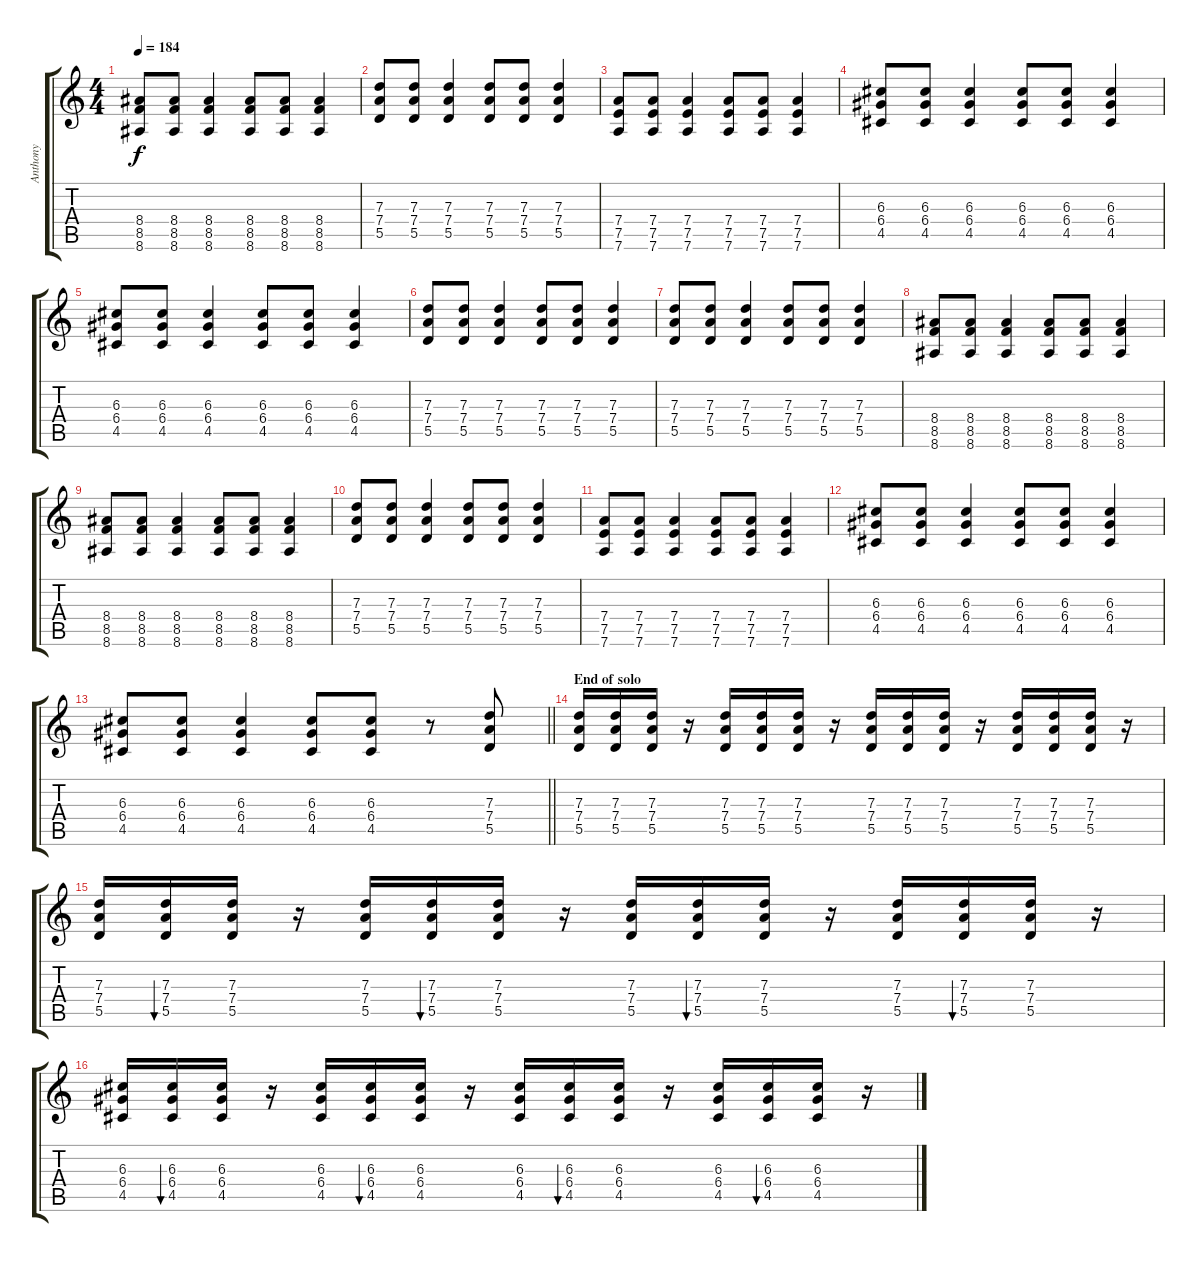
\track ("Anthony" "Anthony") {instrument distortionguitar}
\staff {score tabs}
\tuning (E4 B3 G3 D3 A2 D2) {hide}
\ts (4 4)
\tempo 184
\clef g2
\ks c
(8.4 8.5 8.6).8{dy f} (8.4 8.5 8.6).8 (8.4 8.5 8.6).4 (8.4 8.5 8.6).8 (8.4 8.5 8.6).8 (8.4 8.5 8.6).4 |
(7.3 7.4 5.5).8 (7.3 7.4 5.5).8 (7.3 7.4 5.5).4 (7.3 7.4 5.5).8 (7.3 7.4 5.5).8 (7.3 7.4 5.5).4 |
(7.4 7.5 7.6).8 (7.4 7.5 7.6).8 (7.4 7.5 7.6).4 (7.4 7.5 7.6).8 (7.4 7.5 7.6).8 (7.4 7.5 7.6).4 |
(6.3 6.4 4.5).8 (6.3 6.4 4.5).8 (6.3 6.4 4.5).4 (6.3 6.4 4.5).8 (6.3 6.4 4.5).8 (6.3 6.4 4.5).4 |
(6.3 6.4 4.5).8 (6.3 6.4 4.5).8 (6.3 6.4 4.5).4 (6.3 6.4 4.5).8 (6.3 6.4 4.5).8 (6.3 6.4 4.5).4 |
(7.3 7.4 5.5).8 (7.3 7.4 5.5).8 (7.3 7.4 5.5).4 (7.3 7.4 5.5).8 (7.3 7.4 5.5).8 (7.3 7.4 5.5).4 |
(7.3 7.4 5.5).8 (7.3 7.4 5.5).8 (7.3 7.4 5.5).4 (7.3 7.4 5.5).8 (7.3 7.4 5.5).8 (7.3 7.4 5.5).4 |
(8.4 8.5 8.6).8 (8.4 8.5 8.6).8 (8.4 8.5 8.6).4 (8.4 8.5 8.6).8 (8.4 8.5 8.6).8 (8.4 8.5 8.6).4 |
(8.4 8.5 8.6).8 (8.4 8.5 8.6).8 (8.4 8.5 8.6).4 (8.4 8.5 8.6).8 (8.4 8.5 8.6).8 (8.4 8.5 8.6).4 |
(7.3 7.4 5.5).8 (7.3 7.4 5.5).8 (7.3 7.4 5.5).4 (7.3 7.4 5.5).8 (7.3 7.4 5.5).8 (7.3 7.4 5.5).4 |
(7.4 7.5 7.6).8 (7.4 7.5 7.6).8 (7.4 7.5 7.6).4 (7.4 7.5 7.6).8 (7.4 7.5 7.6).8 (7.4 7.5 7.6).4 |
(6.3 6.4 4.5).8 (6.3 6.4 4.5).8 (6.3 6.4 4.5).4 (6.3 6.4 4.5).8 (6.3 6.4 4.5).8 (6.3 6.4 4.5).4 |
\barLineRight lightlight
(6.3 6.4 4.5).8 (6.3 6.4 4.5).8 (6.3 6.4 4.5).4 (6.3 6.4 4.5).8 (6.3 6.4 4.5).8 r.8 (7.3 7.4 5.5).8 |
\section ("" "End of solo")
(7.3 7.4 5.5).16{volume 12} (7.3 7.4 5.5).16 (7.3 7.4 5.5).16 r.16 (7.3 7.4 5.5).16 (7.3 7.4 5.5).16 (7.3 7.4 5.5).16 r.16 (7.3 7.4 5.5).16 (7.3 7.4 5.5).16 (7.3 7.4 5.5).16 r.16 (7.3 7.4 5.5).16 (7.3 7.4 5.5).16 (7.3 7.4 5.5).16 r.16 |
(7.3 7.4 5.5).16 (7.3 7.4 5.5).16{bu 60} (7.3 7.4 5.5).16 r.16 (7.3 7.4 5.5).16 (7.3 7.4 5.5).16{bu 60} (7.3 7.4 5.5).16 r.16 (7.3 7.4 5.5).16 (7.3 7.4 5.5).16{bu 60} (7.3 7.4 5.5).16 r.16 (7.3 7.4 5.5).16 (7.3 7.4 5.5).16{bu 60} (7.3 7.4 5.5).16 r.16 |
(6.3 6.4 4.5).16 (6.3 6.4 4.5).16{bu 60} (6.3 6.4 4.5).16 r.16 (6.3 6.4 4.5).16 (6.3 6.4 4.5).16{bu 60} (6.3 6.4 4.5).16 r.16 (6.3 6.4 4.5).16 (6.3 6.4 4.5).16{bu 60} (6.3 6.4 4.5).16 r.16 (6.3 6.4 4.5).16 (6.3 6.4 4.5).16{bu 60} (6.3 6.4 4.5).16 r.16
